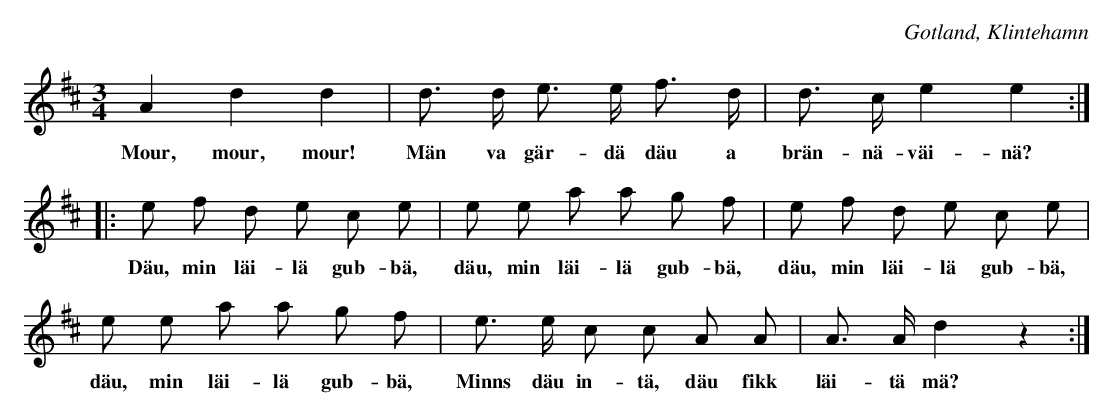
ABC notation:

X:1
T:
O:Gotland, Klintehamn
M:3/4
L:1/16
K:D
A4 d4 d4|d3 d e3 e f3 d|d3 c e4 e4:|
w:Mour, mour, mour! M\"an va g\"ar-d\"a d\"au a br\"an-n\"a-v\"ai-n\"a?
|:e2 f2 d2 e2 c2 e2|e2 e2 a2 a2 g2 f2|e2 f2 d2 e2 c2 e2|
w:D\"au, min l\"ai-l\"a gub-b\"a, d\"au, min l\"ai-l\"a gub-b\"a, d\"au, min l\"ai-l\"a gub-b\"a,
e2 e2 a2 a2 g2 f2|e3 e c2 c2 A2 A2|A3 A d4 z4:|
w:d\"au, min l\"ai-l\"a gub-b\"a, Minns d\"au in-t\"a, d\"au fikk l\"ai-t\"a m\"a?
